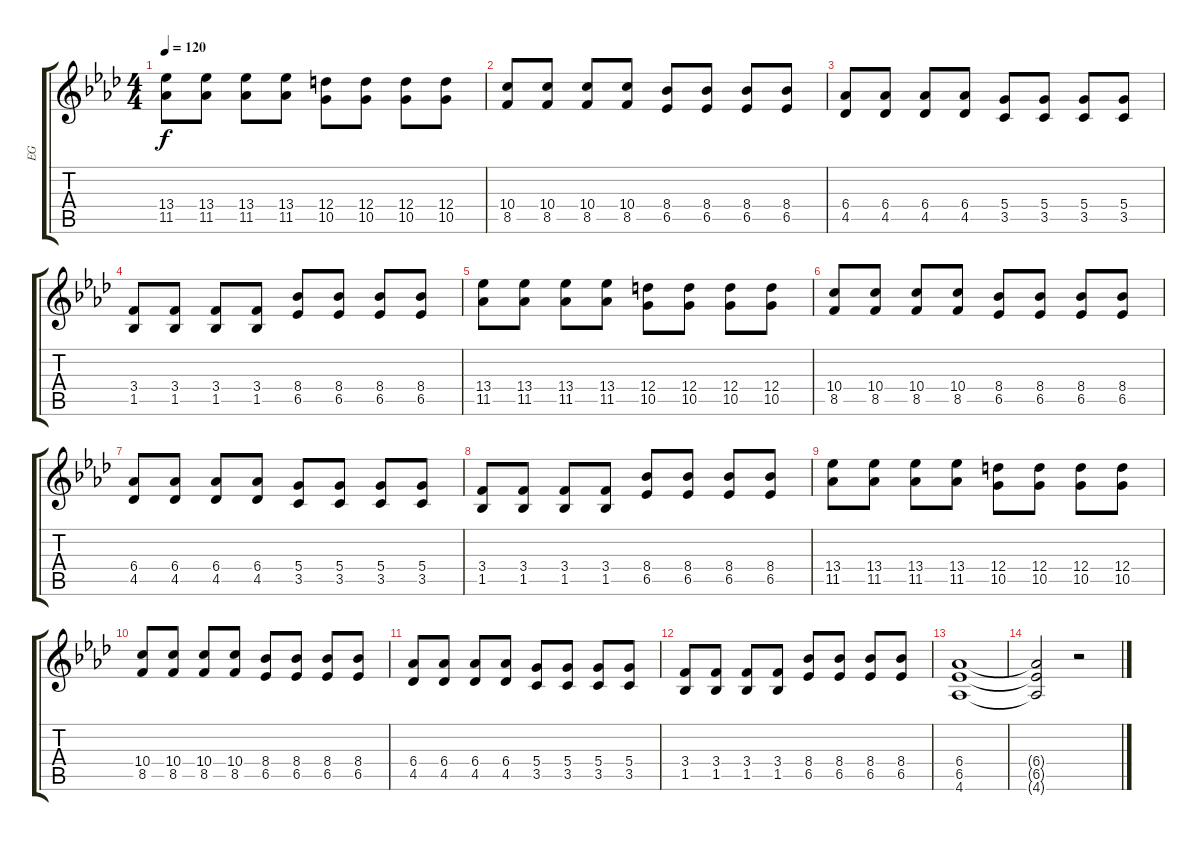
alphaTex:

\track ("EG" "EG") {instrument overdrivenguitar}
\staff {score tabs}
\tuning (E4 B3 G3 D3 A2 E2) {hide}
\ts (4 4)
\tempo 120
\clef g2
\ks ab
(13.4 11.5).8{dy f} (13.4 11.5).8 (13.4 11.5).8 (13.4 11.5).8 (12.4 10.5).8 (12.4 10.5).8 (12.4 10.5).8 (12.4 10.5).8 |
(10.4 8.5).8 (10.4 8.5).8 (10.4 8.5).8 (10.4 8.5).8 (8.4 6.5).8 (8.4 6.5).8 (8.4 6.5).8 (8.4 6.5).8 |
(6.4 4.5).8 (6.4 4.5).8 (6.4 4.5).8 (6.4 4.5).8 (5.4 3.5).8 (5.4 3.5).8 (5.4 3.5).8 (5.4 3.5).8 |
(3.4 1.5).8 (3.4 1.5).8 (3.4 1.5).8 (3.4 1.5).8 (8.4 6.5).8 (8.4 6.5).8 (8.4 6.5).8 (8.4 6.5).8 |
(13.4 11.5).8 (13.4 11.5).8 (13.4 11.5).8 (13.4 11.5).8 (12.4 10.5).8 (12.4 10.5).8 (12.4 10.5).8 (12.4 10.5).8 |
(10.4 8.5).8 (10.4 8.5).8 (10.4 8.5).8 (10.4 8.5).8 (8.4 6.5).8 (8.4 6.5).8 (8.4 6.5).8 (8.4 6.5).8 |
(6.4 4.5).8 (6.4 4.5).8 (6.4 4.5).8 (6.4 4.5).8 (5.4 3.5).8 (5.4 3.5).8 (5.4 3.5).8 (5.4 3.5).8 |
(3.4 1.5).8 (3.4 1.5).8 (3.4 1.5).8 (3.4 1.5).8 (8.4 6.5).8 (8.4 6.5).8 (8.4 6.5).8 (8.4 6.5).8 |
(13.4 11.5).8 (13.4 11.5).8 (13.4 11.5).8 (13.4 11.5).8 (12.4 10.5).8 (12.4 10.5).8 (12.4 10.5).8 (12.4 10.5).8 |
(10.4 8.5).8 (10.4 8.5).8 (10.4 8.5).8 (10.4 8.5).8 (8.4 6.5).8 (8.4 6.5).8 (8.4 6.5).8 (8.4 6.5).8 |
(6.4 4.5).8 (6.4 4.5).8 (6.4 4.5).8 (6.4 4.5).8 (5.4 3.5).8 (5.4 3.5).8 (5.4 3.5).8 (5.4 3.5).8 |
(3.4 1.5).8 (3.4 1.5).8 (3.4 1.5).8 (3.4 1.5).8 (8.4 6.5).8 (8.4 6.5).8 (8.4 6.5).8 (8.4 6.5).8 |
(6.4 6.5 4.6).1 |
(6.4{t} 6.5{t} 4.6{t}).2 r.2
